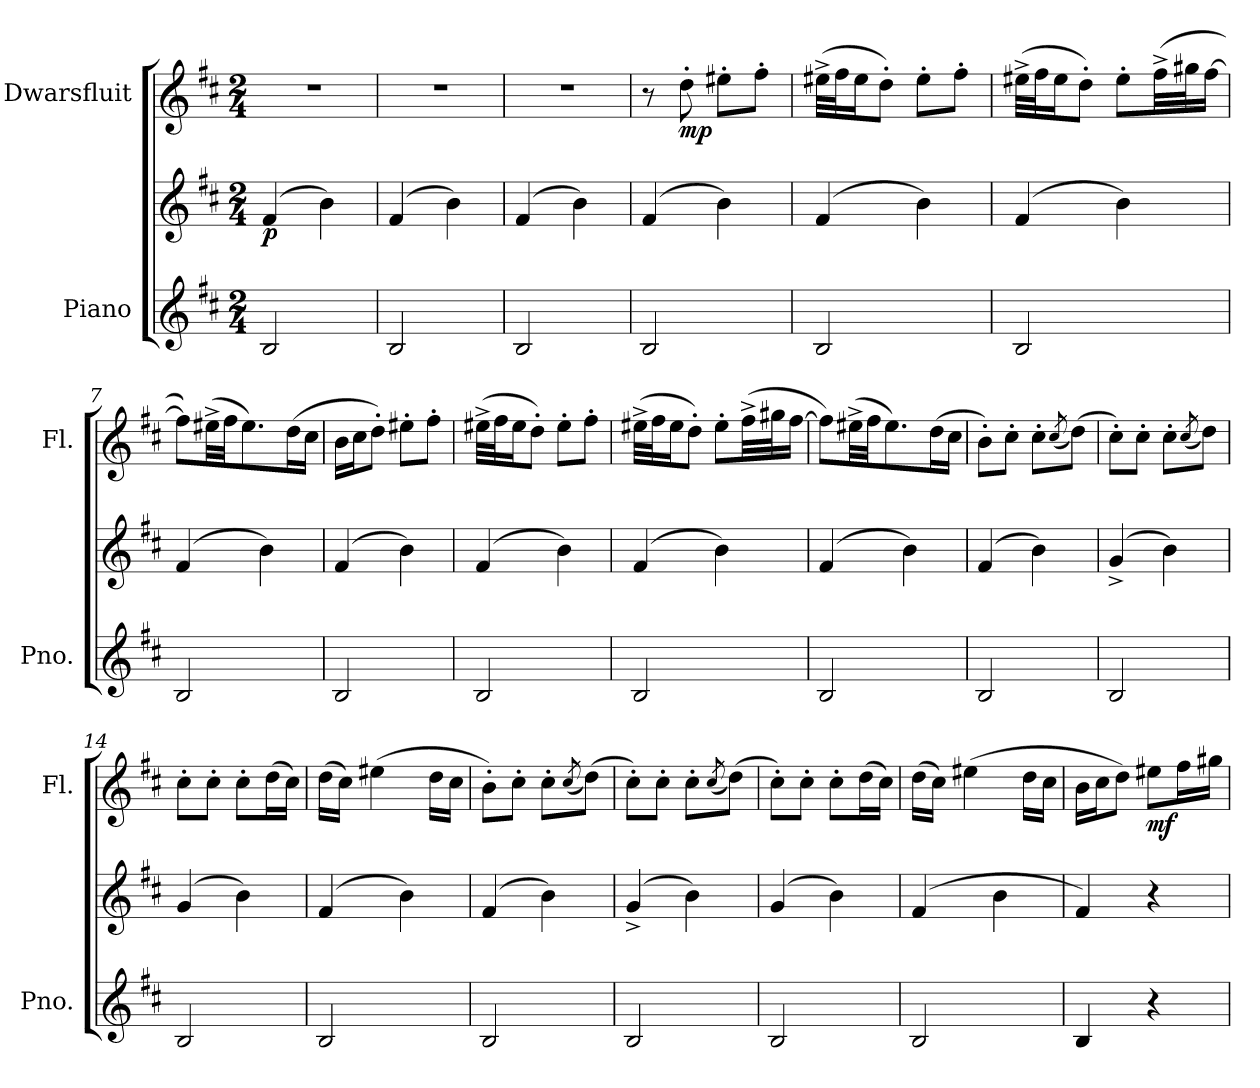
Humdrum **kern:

**kern	**kern	**dynam	**kern	**dynam
*part2	*part2	*part2	*part1	*part1
*staff3	*staff2	*staff2/3	*staff1	*staff1
*I"Piano	*	*	*I"Dwarsfluit	*
*I'Pno.	*	*	*I'Fl.	*
*clefG2	*clefG2	*	*clefG2	*
*k[f#c#]	*k[f#c#]	*	*k[f#c#]	*
*M2/4	*M2/4	*	*M2/4	*
*MM112	*MM112	*	*MM112	*
=1	=1	=1	=1	=1
!	!	!LO:DY:b	!	!
2B/	(4f#/	p	2r	.
.	4b\)	.	.	.
=2	=2	=2	=2	=2
2B/	(4f#/	.	2r	.
.	4b\)	.	.	.
=3	=3	=3	=3	=3
2B/	(4f#/	.	2r	.
.	4b\)	.	.	.
=4	=4	=4	=4	=4
2B/	(4f#/	.	8r	.
!	!	!	!	!LO:DY:b
.	.	.	8dd'\	mp
.	4b\)	.	8ee#X'\L	.
.	.	.	8ff#'\J	.
=5	=5	=5	=5	=5
2B/	(4f#/	.	(32ee#X^\LLL	.
.	.	.	32ff#\J	.
.	.	.	16ee#\J	.
.	.	.	8dd'\J)	.
.	4b\)	.	8ee#'\L	.
.	.	.	8ff#'\J	.
=6	=6	=6	=6	=6
2B/	(4f#/	.	(32ee#X^\LLL	.
.	.	.	32ff#\J	.
.	.	.	16ee#\J	.
.	.	.	8dd'\J)	.
.	4b\)	.	8ee#'\L	.
.	.	.	(32ff#^\LL	.
.	.	.	32gg#X\J	.
.	.	.	[16ff#\JJ	.
!!LO:LB:g=z
=7	=7	=7	=7	=7
2B/	(4f#/	.	8ff#\L])	.
.	.	.	(32ee#X^\LL	.
.	.	.	32ff#\JJ	.
.	.	.	8.ee#\)	.
.	4b\)	.	.	.
.	.	.	(16dd\L	.
.	.	.	16cc#\JJ	.
=8	=8	=8	=8	=8
2B/	(4f#/	.	16b\LL	.
.	.	.	16cc#\J	.
.	.	.	8dd'\J)	.
.	4b\)	.	8ee#X'\L	.
.	.	.	8ff#'\J	.
=9	=9	=9	=9	=9
2B/	(4f#/	.	(32ee#X^\LLL	.
.	.	.	32ff#\J	.
.	.	.	16ee#\J	.
.	.	.	8dd'\J)	.
.	4b\)	.	8ee#'\L	.
.	.	.	8ff#'\J	.
=10	=10	=10	=10	=10
2B/	(4f#/	.	(32ee#X^\LLL	.
.	.	.	32ff#\J	.
.	.	.	16ee#\J	.
.	.	.	8dd'\J)	.
.	4b\)	.	8ee#'\L	.
.	.	.	(32ff#^\LL	.
.	.	.	32gg#X\J	.
.	.	.	[16ff#\JJ	.
=11	=11	=11	=11	=11
2B/	(4f#/	.	8ff#\L])	.
.	.	.	(32ee#X^\LL	.
.	.	.	32ff#\JJ	.
.	.	.	8.ee#\)	.
.	4b\)	.	.	.
.	.	.	(16dd\L	.
.	.	.	16cc#\JJ	.
!!LO:LB:g=z
=12	=12	=12	=12	=12
2B/	(4f#/	.	8b'\L)	.
.	.	.	8cc#'\J	.
.	4b\)	.	8cc#'\L	.
.	.	.	(8qcc#/	.
.	.	.	(8dd\J)	.
=13	=13	=13	=13	=13
2B/	(4g^/	.	8cc#'\L)	.
.	.	.	8cc#'\J	.
.	4b\)	.	8cc#'\L	.
.	.	.	(8qcc#/	.
.	.	.	8dd\J)	.
=14	=14	=14	=14	=14
2B/	(4g/	.	8cc#'\L	.
.	.	.	8cc#'\J	.
.	4b\)	.	8cc#'\L	.
.	.	.	(16dd\L	.
.	.	.	16cc#\JJ)	.
=15	=15	=15	=15	=15
2B/	(4f#/	.	(16dd\LL	.
.	.	.	16cc#\JJ)	.
.	.	.	(4ee#X\	.
.	4b\)	.	.	.
.	.	.	16dd\LL	.
.	.	.	16cc#\JJ	.
=16	=16	=16	=16	=16
2B/	(4f#/	.	8b'\L)	.
.	.	.	8cc#'\J	.
.	4b\)	.	8cc#'\L	.
.	.	.	(8qcc#/	.
.	.	.	(8dd\J)	.
=17	=17	=17	=17	=17
2B/	(4g^/	.	8cc#'\L)	.
.	.	.	8cc#'\J	.
.	4b\)	.	8cc#'\L	.
.	.	.	(8qcc#/	.
.	.	.	(8dd\J)	.
!!LO:PB:g=z
=18	=18	=18	=18	=18
2B/	(4g/	.	8cc#'\L)	.
.	.	.	8cc#'\J	.
.	4b\)	.	8cc#'\L	.
.	.	.	(16dd\L	.
.	.	.	16cc#\JJ)	.
=19	=19	=19	=19	=19
2B/	(4f#/	.	(16dd\LL	.
.	.	.	16cc#\JJ)	.
.	.	.	(4ee#X\	.
.	4b\	.	.	.
.	.	.	16dd\LL	.
.	.	.	16cc#\JJ	.
=20	=20	=20	=20	=20
4B/	4f#/)	.	16b\LL	.
.	.	.	16cc#\J	.
.	.	.	8dd\J)	.
!	!	!	!	!LO:DY:b
4r	4r	.	8ee#X\L	mf
.	.	.	16ff#\L	.
.	.	.	16gg#X\JJ	.
=	=	=	=	=
*-	*-	*-	*-	*-
